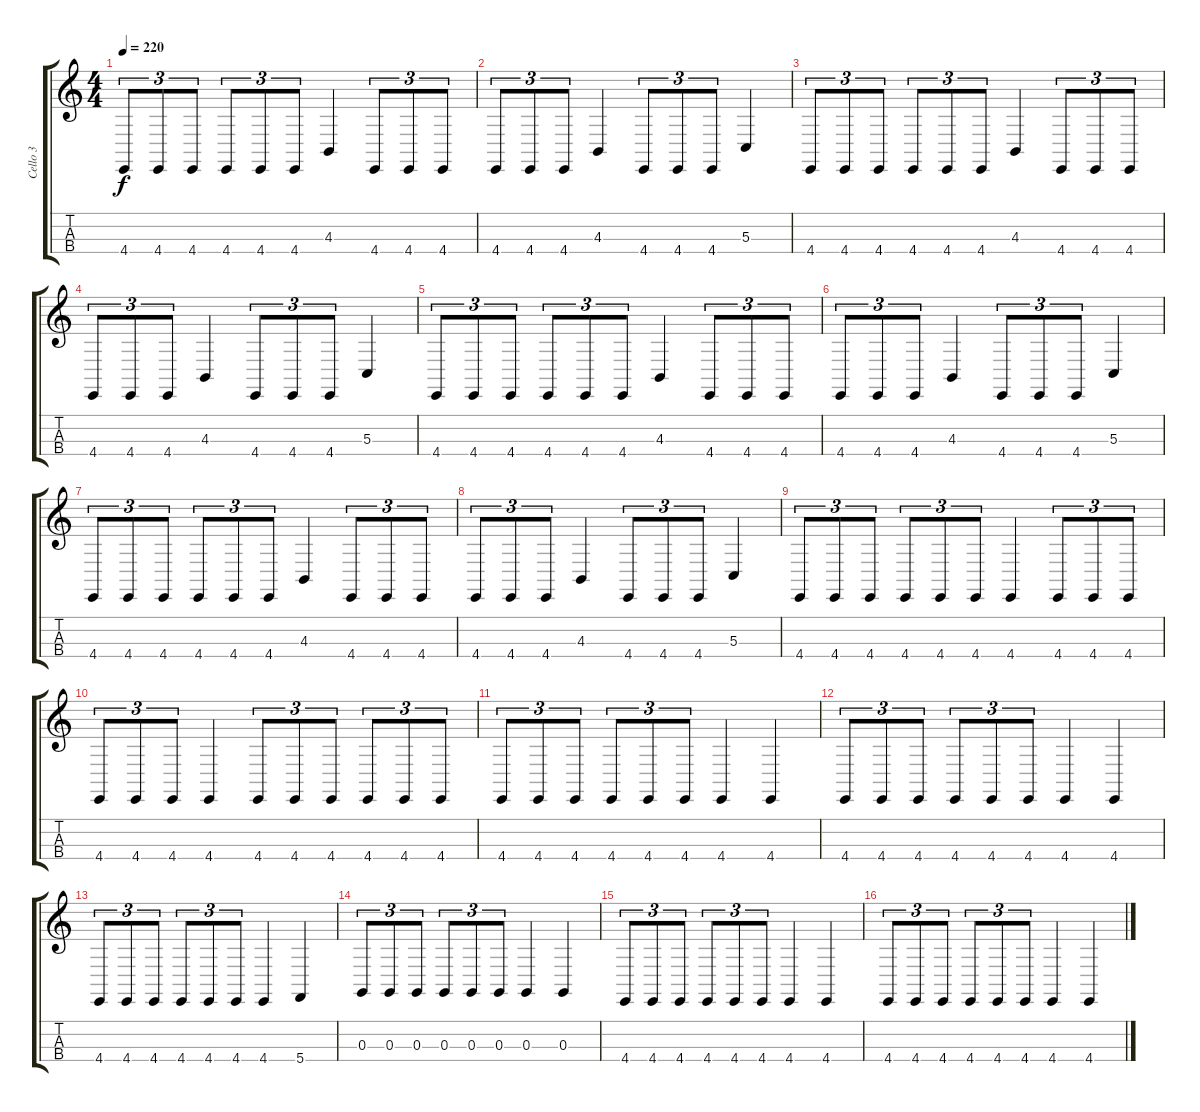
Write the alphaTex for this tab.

\track ("Cello 3" "Cello 3") {instrument cello}
\staff {score tabs}
\tuning (A3 D3 G2 C2) {hide}
\ts (4 4)
\tempo 220
\clef g2
\ks c
4.4.8{tu (3 2) dy f} 4.4.8{tu (3 2)} 4.4.8{tu (3 2)} 4.4.8{tu (3 2)} 4.4.8{tu (3 2)} 4.4.8{tu (3 2)} 4.3.4 4.4.8{tu (3 2)} 4.4.8{tu (3 2)} 4.4.8{tu (3 2)} |
4.4.8{tu (3 2)} 4.4.8{tu (3 2)} 4.4.8{tu (3 2)} 4.3.4 4.4.8{tu (3 2)} 4.4.8{tu (3 2)} 4.4.8{tu (3 2)} 5.3.4 |
4.4.8{tu (3 2)} 4.4.8{tu (3 2)} 4.4.8{tu (3 2)} 4.4.8{tu (3 2)} 4.4.8{tu (3 2)} 4.4.8{tu (3 2)} 4.3.4 4.4.8{tu (3 2)} 4.4.8{tu (3 2)} 4.4.8{tu (3 2)} |
4.4.8{tu (3 2)} 4.4.8{tu (3 2)} 4.4.8{tu (3 2)} 4.3.4 4.4.8{tu (3 2)} 4.4.8{tu (3 2)} 4.4.8{tu (3 2)} 5.3.4 |
4.4.8{tu (3 2)} 4.4.8{tu (3 2)} 4.4.8{tu (3 2)} 4.4.8{tu (3 2)} 4.4.8{tu (3 2)} 4.4.8{tu (3 2)} 4.3.4 4.4.8{tu (3 2)} 4.4.8{tu (3 2)} 4.4.8{tu (3 2)} |
4.4.8{tu (3 2)} 4.4.8{tu (3 2)} 4.4.8{tu (3 2)} 4.3.4 4.4.8{tu (3 2)} 4.4.8{tu (3 2)} 4.4.8{tu (3 2)} 5.3.4 |
4.4.8{tu (3 2)} 4.4.8{tu (3 2)} 4.4.8{tu (3 2)} 4.4.8{tu (3 2)} 4.4.8{tu (3 2)} 4.4.8{tu (3 2)} 4.3.4 4.4.8{tu (3 2)} 4.4.8{tu (3 2)} 4.4.8{tu (3 2)} |
4.4.8{tu (3 2)} 4.4.8{tu (3 2)} 4.4.8{tu (3 2)} 4.3.4 4.4.8{tu (3 2)} 4.4.8{tu (3 2)} 4.4.8{tu (3 2)} 5.3.4 |
4.4.8{tu (3 2)} 4.4.8{tu (3 2)} 4.4.8{tu (3 2)} 4.4.8{tu (3 2)} 4.4.8{tu (3 2)} 4.4.8{tu (3 2)} 4.4.4 4.4.8{tu (3 2)} 4.4.8{tu (3 2)} 4.4.8{tu (3 2)} |
4.4.8{tu (3 2)} 4.4.8{tu (3 2)} 4.4.8{tu (3 2)} 4.4.4 4.4.8{tu (3 2)} 4.4.8{tu (3 2)} 4.4.8{tu (3 2)} 4.4.8{tu (3 2)} 4.4.8{tu (3 2)} 4.4.8{tu (3 2)} |
4.4.8{tu (3 2)} 4.4.8{tu (3 2)} 4.4.8{tu (3 2)} 4.4.8{tu (3 2)} 4.4.8{tu (3 2)} 4.4.8{tu (3 2)} 4.4.4 4.4.4 |
4.4.8{tu (3 2)} 4.4.8{tu (3 2)} 4.4.8{tu (3 2)} 4.4.8{tu (3 2)} 4.4.8{tu (3 2)} 4.4.8{tu (3 2)} 4.4.4 4.4.4 |
4.4.8{tu (3 2)} 4.4.8{tu (3 2)} 4.4.8{tu (3 2)} 4.4.8{tu (3 2)} 4.4.8{tu (3 2)} 4.4.8{tu (3 2)} 4.4.4 5.4.4 |
0.3.8{tu (3 2)} 0.3.8{tu (3 2)} 0.3.8{tu (3 2)} 0.3.8{tu (3 2)} 0.3.8{tu (3 2)} 0.3.8{tu (3 2)} 0.3.4 0.3.4 |
4.4.8{tu (3 2)} 4.4.8{tu (3 2)} 4.4.8{tu (3 2)} 4.4.8{tu (3 2)} 4.4.8{tu (3 2)} 4.4.8{tu (3 2)} 4.4.4 4.4.4 |
4.4.8{tu (3 2)} 4.4.8{tu (3 2)} 4.4.8{tu (3 2)} 4.4.8{tu (3 2)} 4.4.8{tu (3 2)} 4.4.8{tu (3 2)} 4.4.4 4.4.4
